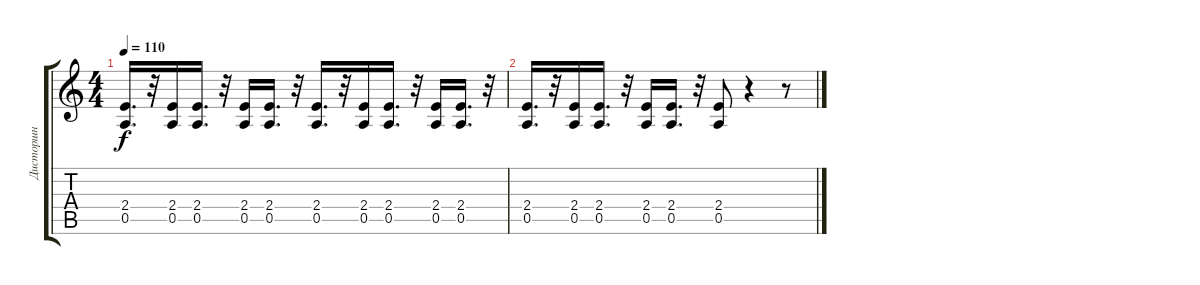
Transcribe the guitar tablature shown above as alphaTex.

\track ("Дисторшн" "Дисторшн") {instrument distortionguitar}
\staff {score tabs}
\tuning (E4 B3 G3 D3 A2 E2) {hide}
\ts (4 4)
\tempo 110
\clef g2
\ks c
(2.4 0.5).16{d dy f} r.32 (2.4 0.5).16 (2.4 0.5).16{d} r.32 (2.4 0.5).16 (2.4 0.5).16{d} r.32 (2.4 0.5).16{d} r.32 (2.4 0.5).16 (2.4 0.5).16{d} r.32 (2.4 0.5).16 (2.4 0.5).16{d} r.32 |
(2.4 0.5).16{d} r.32 (2.4 0.5).16 (2.4 0.5).16{d} r.32 (2.4 0.5).16 (2.4 0.5).16{d} r.32 (2.4 0.5).8 r.4 r.8
